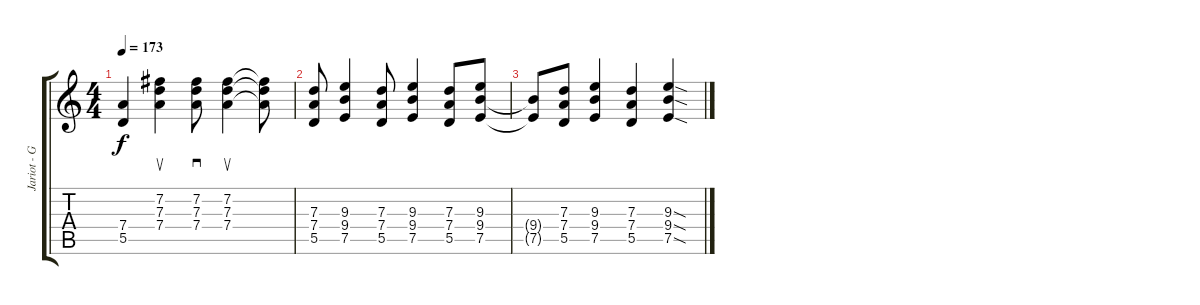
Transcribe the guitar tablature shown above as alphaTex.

\track ("Jariot - Guitar 1" "Jariot - G") {instrument overdrivenguitar}
\staff {score tabs}
\tuning (E4 B3 G3 D3 A2 E2) {hide}
\ts (4 4)
\tempo 173
\clef g2
\ks c
(7.4 5.5).4{dy f} (7.2 7.3 7.4).4{su} (7.2 7.3 7.4).8{sd} (7.2 7.3 7.4).4{su} (7.2{t} 7.3{t} 7.4{t}).8 |
(7.3 7.4 5.5).8 (9.3 9.4 7.5).4 (7.3 7.4 5.5).8 (9.3 9.4 7.5).4 (7.3 7.4 5.5).8 (9.3 9.4 7.5).8 |
(9.4{t} 7.5{t}).8 (7.3 7.4 5.5).8 (9.3 9.4 7.5).4 (7.3 7.4 5.5).4 (9.3{sod} 9.4{sod} 7.5{sod}).4
